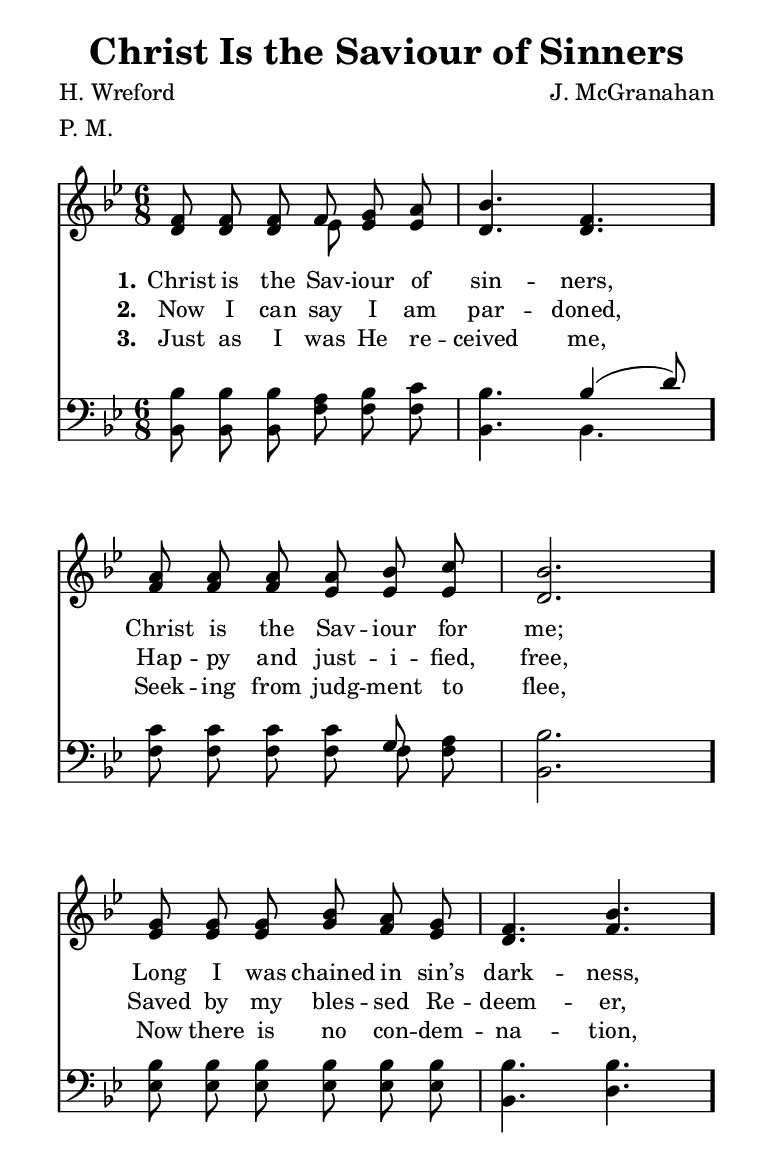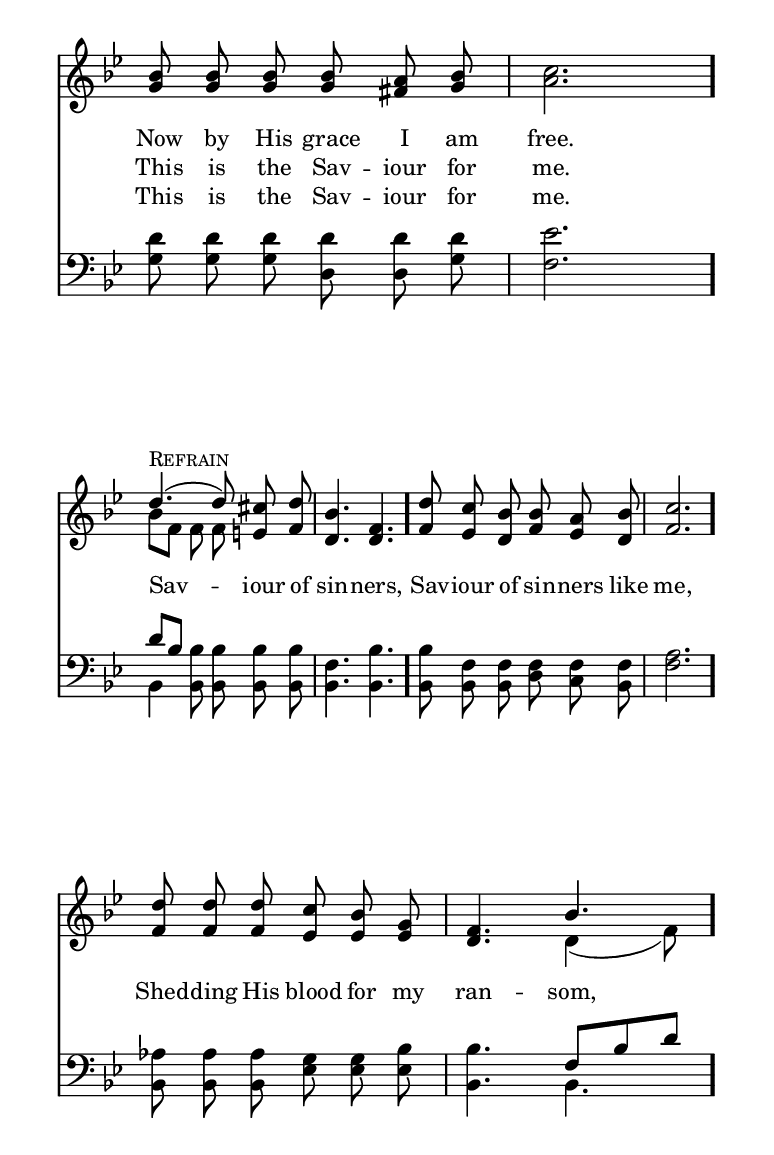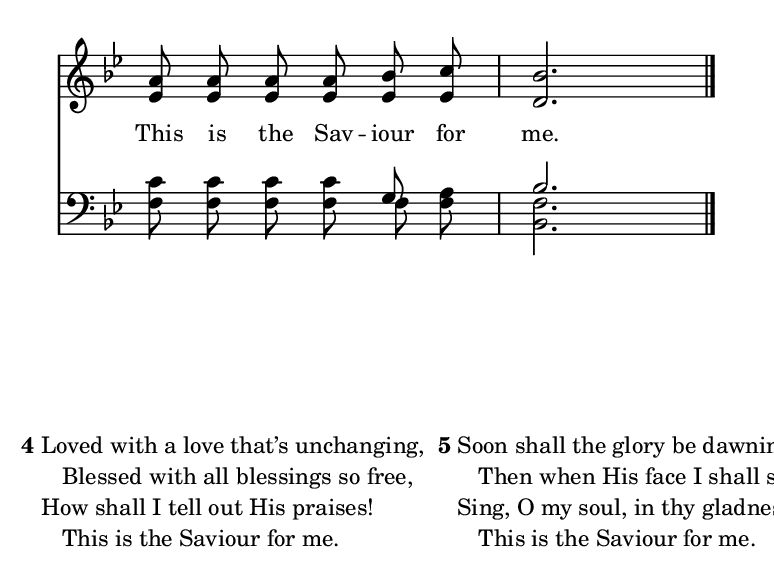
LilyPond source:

\include "common/global.ily"
\paper {
  \include "common/paper.ily"
}

\header{
  hymnnumber = "68"
  title = "Christ Is the Saviour of Sinners"
  tunename = "Showers of Blessing"
  meter = "P. M."
  poet = "H. Wreford"
  composer = "J. McGranahan"
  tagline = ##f
}

% for fermata in MIDI
ta = { \tempo 4=70 }
tb = { \tempo 4=35 }

patternAA = { c8 c8 c8 c8 c8 c8 | c4. c4. }
patternAB = { c8 c8 c8 c8 c8 c8 | c4. c4( c8) }
patternAC = { c8 c8 c8 c8 c8 c8 | c4. c8[ c8 c8] }

patternBA = { c8 c8 c8 c8 c8 c8 | c2. }

patternCA = { c4.( c8) c8 c8 | c4. c4. }
patternCB = { c8[ c8] c8 c8 c8 c8 | c4. c4. }
patternCC = { c4 c8 c8 c8 c8 | c4. c4. }

global = {
  \include "common/overrides.ily"
  \override Staff.TimeSignature.style = #'numbered
  \time 6/8
  \override Score.MetronomeMark.transparent = ##t % hide all fermata changes too
  \ta
  \key bes \major
  %\partial 4
  \autoBeamOff
}

notesSoprano = {
\global
\relative c' {

  \changePitch \patternAA { f f f f g a | bes f }
  \changePitch \patternBA { a a a a bes c | bes }
  \changePitch \patternAA { g g g bes a g | f bes }
  \changePitch \patternBA { bes bes bes bes a bes | c }

  << s^\markup { \small \caps "Refrain" }
  \changePitch \patternCA { d d cis d | bes f } >>
  \changePitch \patternBA { d' c bes bes a bes | c }
  \changePitch \patternAA { d d d c bes g | f bes }
  \changePitch \patternBA { a a a a bes c | bes }

  \bar "|."

}
}

notesAlto = {
\global
\relative e' {

  \changePitch \patternAA { d d d ees ees ees | d d }
  \changePitch \patternBA { f f f ees ees ees | d }
  \changePitch \patternAA { ees ees ees g f ees | d f }
  \changePitch \patternBA { g g g g fis g | a }

  \changePitch \patternCB { bes f f | f e! f | d d }
  \changePitch \patternBA { f ees d f ees d | f }
  \changePitch \patternAB { f f f ees ees ees | d d f }
  \changePitch \patternBA { ees ees ees ees ees ees | d }

}
}

notesTenor = {
\global
\relative a {

  \changePitch \patternAB { bes bes bes a bes c | bes bes d }
  \changePitch \patternBA { c c c c g a | bes }
  \changePitch \patternAA { bes bes bes bes bes bes | bes bes }
  \changePitch \patternBA { d d d d d d | ees }

  \changePitch \patternCB { d bes bes bes bes bes | f bes  }
  \changePitch \patternBA { bes f f f f f | a }
  \changePitch \patternAC { aes aes aes g g bes | bes f bes d }
  \changePitch \patternBA { c c c c g a | bes }

}
}

notesBass = {
\global
\relative f, {

  \changePitch \patternAA { bes bes bes f' f f | bes, bes }
  \changePitch \patternBA { f' f f f f f | bes, }
  \changePitch \patternAA { ees ees ees ees ees ees | bes d }
  \changePitch \patternBA { g g g d d g | f }

  \changePitch \patternCC { bes, bes bes bes bes | bes bes }
  \changePitch \patternBA { bes bes bes d c bes | f' }
  \changePitch \patternAA { bes, bes bes ees ees ees | bes bes }
  \changePitch \patternBA { f' f f f f f | < f bes, > }

}
}

Refrain = \lyricmode {

Sav -- iour of sin -- ners, \bar "."
Sav -- iour of sin -- ners like me, \bar "." \break
Shed -- ding His blood for my ran -- som, \bar "."
This is the Sav -- iour for me. \bar "." \break

}

wordsA = \lyricmode {
\set stanza = "1."

Christ is the Sav -- iour of sin -- ners, \bar "."
Christ is the Sav -- iour for me; \bar "." \break
Long I was chained in sin’s dark -- ness, \bar "."
Now by His grace I am free. \bar "." \break

}

wordsB = \lyricmode {
\set stanza = "2."

Now I can say I am par -- doned,
Hap -- py and just -- i -- fied, free,
Saved by my bles -- sed Re -- deem -- er,
This is the Sav -- iour for me.

\Refrain

}

wordsC = \lyricmode {
\set stanza = "3."

Just as I was He re -- ceived me,
Seek -- ing from judg -- ment to flee,
Now there is no con -- dem -- na -- tion,
This is the Sav -- iour for me.

}

wordsD = \markuplist {

\line { Loved with a love that’s unchanging, }
\line { { \hspace #2 } Blessed with all blessings so free, }
\line { How shall I tell out His praises! }
\line { { \hspace #2 } This is the Saviour for me. }

}

wordsE = \markuplist {

\line { Soon shall the glory be dawning, }
\line { { \hspace #2 } Then when His face I shall see, }
\line { Sing, O my soul, in thy gladness, }
\line { { \hspace #2 } This is the Saviour for me. }

}

\score {
  \context ChoirStaff <<
    \context Staff = upper <<
      \set Staff.autoBeaming = ##f
      \set ChoirStaff.systemStartDelimiter = #'SystemStartBar
      \set ChoirStaff.printPartCombineTexts = ##f
      \partcombine #'(2 . 9) \notesSoprano \notesAlto
      \context NullVoice = sopranos { \voiceOne << \notesSoprano >> }
      \context NullVoice = altos { \voiceTwo << \notesAlto >> }
      \context Lyrics = one   \lyricsto sopranos \wordsA
      \context Lyrics = two   \lyricsto sopranos \wordsB
      \context Lyrics = three \lyricsto sopranos \wordsC
    >>
    \context Staff = men <<
      \set Staff.autoBeaming = ##f
      \clef bass
      \set ChoirStaff.printPartCombineTexts = ##f
      \partcombine #'(2 . 9) \notesTenor \notesBass
      \context NullVoice = tenors { \voiceOne << \notesTenor >> }
      \context NullVoice = basses { \voiceTwo << \notesBass >> }
    >>
  >>
  \layout {
    \include "common/layout.ily"
  }
  \midi{
    \include "common/midi.ily"
  }
}

\noPageBreak

\markup { \fill-line {
  \hspace #0.1
  \line{ \bold 4 \column { \wordsD } }
  \hspace #0.1
  \line{ \bold 5 \column { \wordsE } }
  \hspace #0.1
} }

\pageBreak

\version "2.19.49"  % necessary for upgrading to future LilyPond versions.

% vi:set et ts=2 sw=2 ai nocindent syntax=lilypond:
